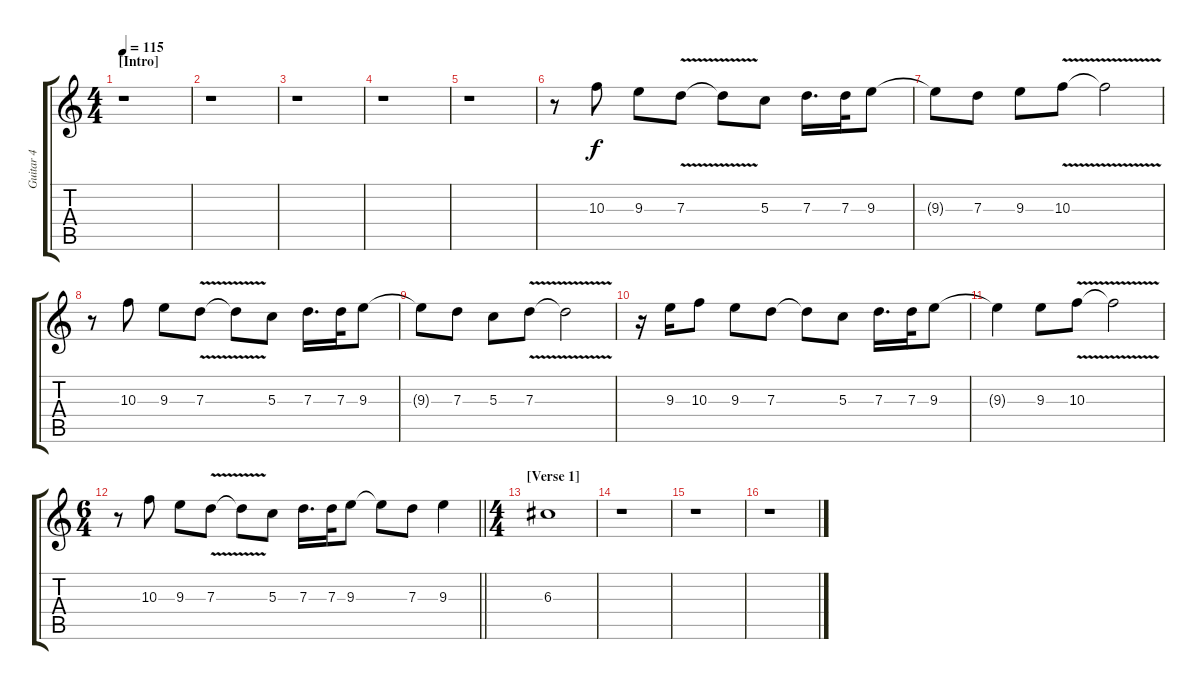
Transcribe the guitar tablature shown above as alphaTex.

\track ("Guitar 4" "Guitar 4") {instrument electricguitarjazz}
\staff {score tabs}
\tuning (E4 B3 G3 D3 A2 E2) {hide}
\ts (4 4)
\section ("" "[Intro]")
\tempo 115
\clef g2
\ks c
r.1{dy f instrument electricguitarjazz} |
r.1 |
r.1 |
r.1 |
r.1 |
r.8 10.3.8 9.3.8 7.3{v}.8 7.3{t}.8 5.3.8 7.3.16{d} 7.3.32 9.3.8 |
9.3{t}.8 7.3.8 9.3.8 10.3{v}.8 10.3{t}.2 |
r.8 10.3.8 9.3.8 7.3{v}.8 7.3{t}.8 5.3.8 7.3.16{d} 7.3.32 9.3.8 |
9.3{t}.8 7.3.8 5.3.8 7.3{v}.8 7.3{t}.2 |
r.16 9.3.16 10.3.8 9.3.8 7.3.8 7.3{t}.8 5.3.8 7.3.16{d} 7.3.32 9.3.8 |
9.3{t}.4 9.3.8 10.3{v}.8 10.3{t}.2 |
\ts (6 4)
\barLineRight lightlight
r.8 10.3.8 9.3.8 7.3{v}.8 7.3{t}.8 5.3.8 7.3.16{d} 7.3.32 9.3.8 9.3{t}.8 7.3.8 9.3.4 |
\ts (4 4)
\section ("" "[Verse 1]")
6.3.1 |
r.1 |
r.1 |
r.1
